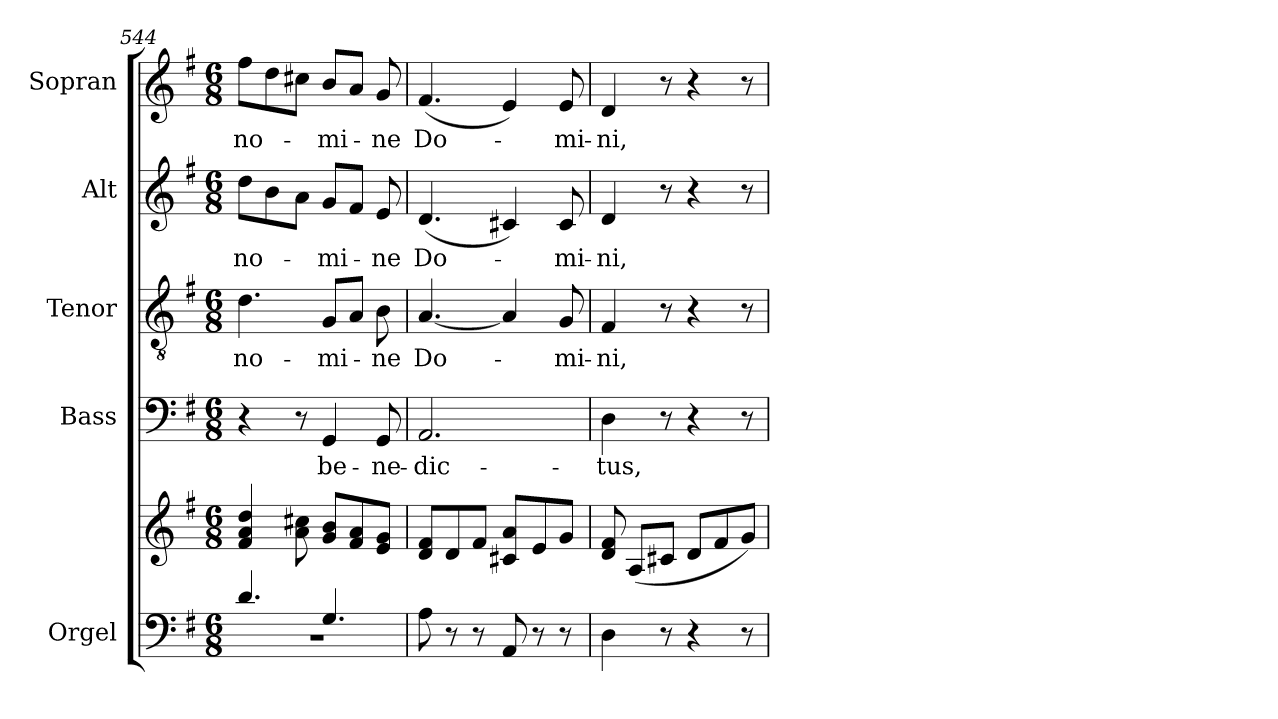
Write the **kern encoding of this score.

**kern	**kern	**kern	**text	**kern	**text	**kern	**text	**kern	**text
*part5	*part5	*part4	*part4	*part3	*part3	*part2	*part2	*part1	*part1
*staff6	*staff5	*staff4	*staff4	*staff3	*staff3	*staff2	*staff2	*staff1	*staff1
*I"Orgel	*	*I"Bass	*	*I"Tenor	*	*I"Alt	*	*I"Sopran	*
*I'Org.	*	*I'B.	*	*I'T.	*	*I'A.	*	*I'S.	*
*clefF4	*clefG2	*clefF4	*	*clefGv2	*	*clefG2	*	*clefG2	*
*k[f#]	*k[f#]	*k[f#]	*	*k[f#]	*	*k[f#]	*	*k[f#]	*
*G:	*G:	*G:	*	*G:	*	*G:	*	*G:	*
*M6/8	*M6/8	*M6/8	*	*M6/8	*	*M6/8	*	*M6/8	*
=544	=544	=544	=544	=544	=544	=544	=544	=544	=544
*^	*	*	*	*	*	*	*	*	*
!	!	!	!	!	!	!LO:LY:b	!	!LO:LY:b	!	!LO:LY:b
4.d/	2.r	4f#/ 4a/ 4dd/	4r	.	4.d\	no-	8dd\L	no-	8ff#\L	no-
.	.	.	.	.	.	.	8b\	.	8dd\	.
.	.	8a\ 8cc#X\	8r	.	.	.	8a\J	.	8cc#X\J	.
!	!	!	!	!LO:LY:b	!	!LO:LY:b	!	!LO:LY:b	!	!LO:LY:b
4.G/	.	8g/ 8b/L	4GG/	be-	8G/L	-mi-	8g/L	-mi-	8b/L	-mi-
.	.	8f#/ 8a/	.	.	8A/J	.	8f#/J	.	8a/J	.
!	!	!	!	!LO:LY:b	!	!LO:LY:b	!	!LO:LY:b	!	!LO:LY:b
.	.	8e/ 8g/J	8GG/	-ne-	8B\	-ne	8e/	-ne	8g/	-ne
*v	*v	*	*	*	*	*	*	*	*	*
=545	=545	=545	=545	=545	=545	=545	=545	=545	=545
!	!	!	!LO:LY:b	!	!LO:LY:b	!	!LO:LY:b	!	!LO:LY:b
8A\	8d/ 8f#/L	2.AA/	-dic-	[4.A/	Do-	(<4.d/	Do-	(<4.f#/	Do-
8r	8d/	.	.	.	.	.	.	.	.
8r	8f#/J	.	.	.	.	.	.	.	.
8AA/	8c#X/ 8a/L	.	.	4A/]	.	4c#X/)	.	4e/)	.
8r	8e/	.	.	.	.	.	.	.	.
!	!	!	!	!	!LO:LY:b	!	!LO:LY:b	!	!LO:LY:b
8r	8g/J	.	.	8G/	-mi-	8c#/	-mi-	8e/	-mi-
!!LO:LB:g=z
=546	=546	=546	=546	=546	=546	=546	=546	=546	=546
!	!	!	!LO:LY:b	!	!LO:LY:b	!	!LO:LY:b	!	!LO:LY:b
4D\	8d/ 8f#/	4D\	-tus,	4F#/	-ni,	4d/	-ni,	4d/	-ni,
.	(<8A/L	.	.	.	.	.	.	.	.
8r	8c#X/J	8r	.	8r	.	8r	.	8r	.
4r	8d/L	4r	.	4r	.	4r	.	4r	.
.	8f#/	.	.	.	.	.	.	.	.
8r	8g/J)	8r	.	8r	.	8r	.	8r	.
=	=	=	=	=	=	=	=	=	=
*-	*-	*-	*-	*-	*-	*-	*-	*-	*-
